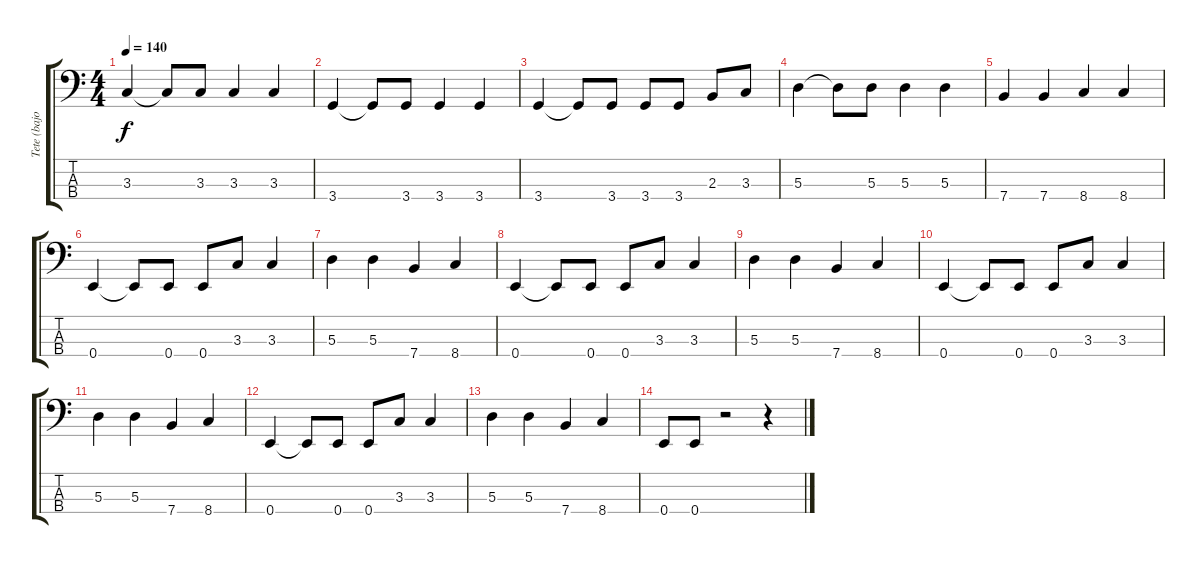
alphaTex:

\track ("Tete (bajo)" "Tete (bajo") {solo instrument electricbasspick}
\staff {score tabs}
\tuning (G2 D2 A1 E1) {hide}
\ts (4 4)
\tempo 140
\clef f4
\ks c
3.3.4{dy f} 3.3{t}.8 3.3.8 3.3.4 3.3.4 |
3.4.4 3.4{t}.8 3.4.8 3.4.4 3.4.4 |
3.4.4 3.4{t}.8 3.4.8 3.4.8 3.4.8 2.3.8 3.3.8 |
5.3.4 5.3{t}.8 5.3.8 5.3.4 5.3.4 |
7.4.4 7.4.4 8.4.4 8.4.4 |
0.4.4 0.4{t}.8 0.4.8 0.4.8 3.3.8 3.3.4 |
5.3.4 5.3.4 7.4.4 8.4.4 |
0.4.4 0.4{t}.8 0.4.8 0.4.8 3.3.8 3.3.4 |
5.3.4 5.3.4 7.4.4 8.4.4 |
0.4.4 0.4{t}.8 0.4.8 0.4.8 3.3.8 3.3.4 |
5.3.4 5.3.4 7.4.4 8.4.4 |
0.4.4 0.4{t}.8 0.4.8 0.4.8 3.3.8 3.3.4 |
5.3.4 5.3.4 7.4.4 8.4.4 |
0.4.8 0.4.8 r.2 r.4
